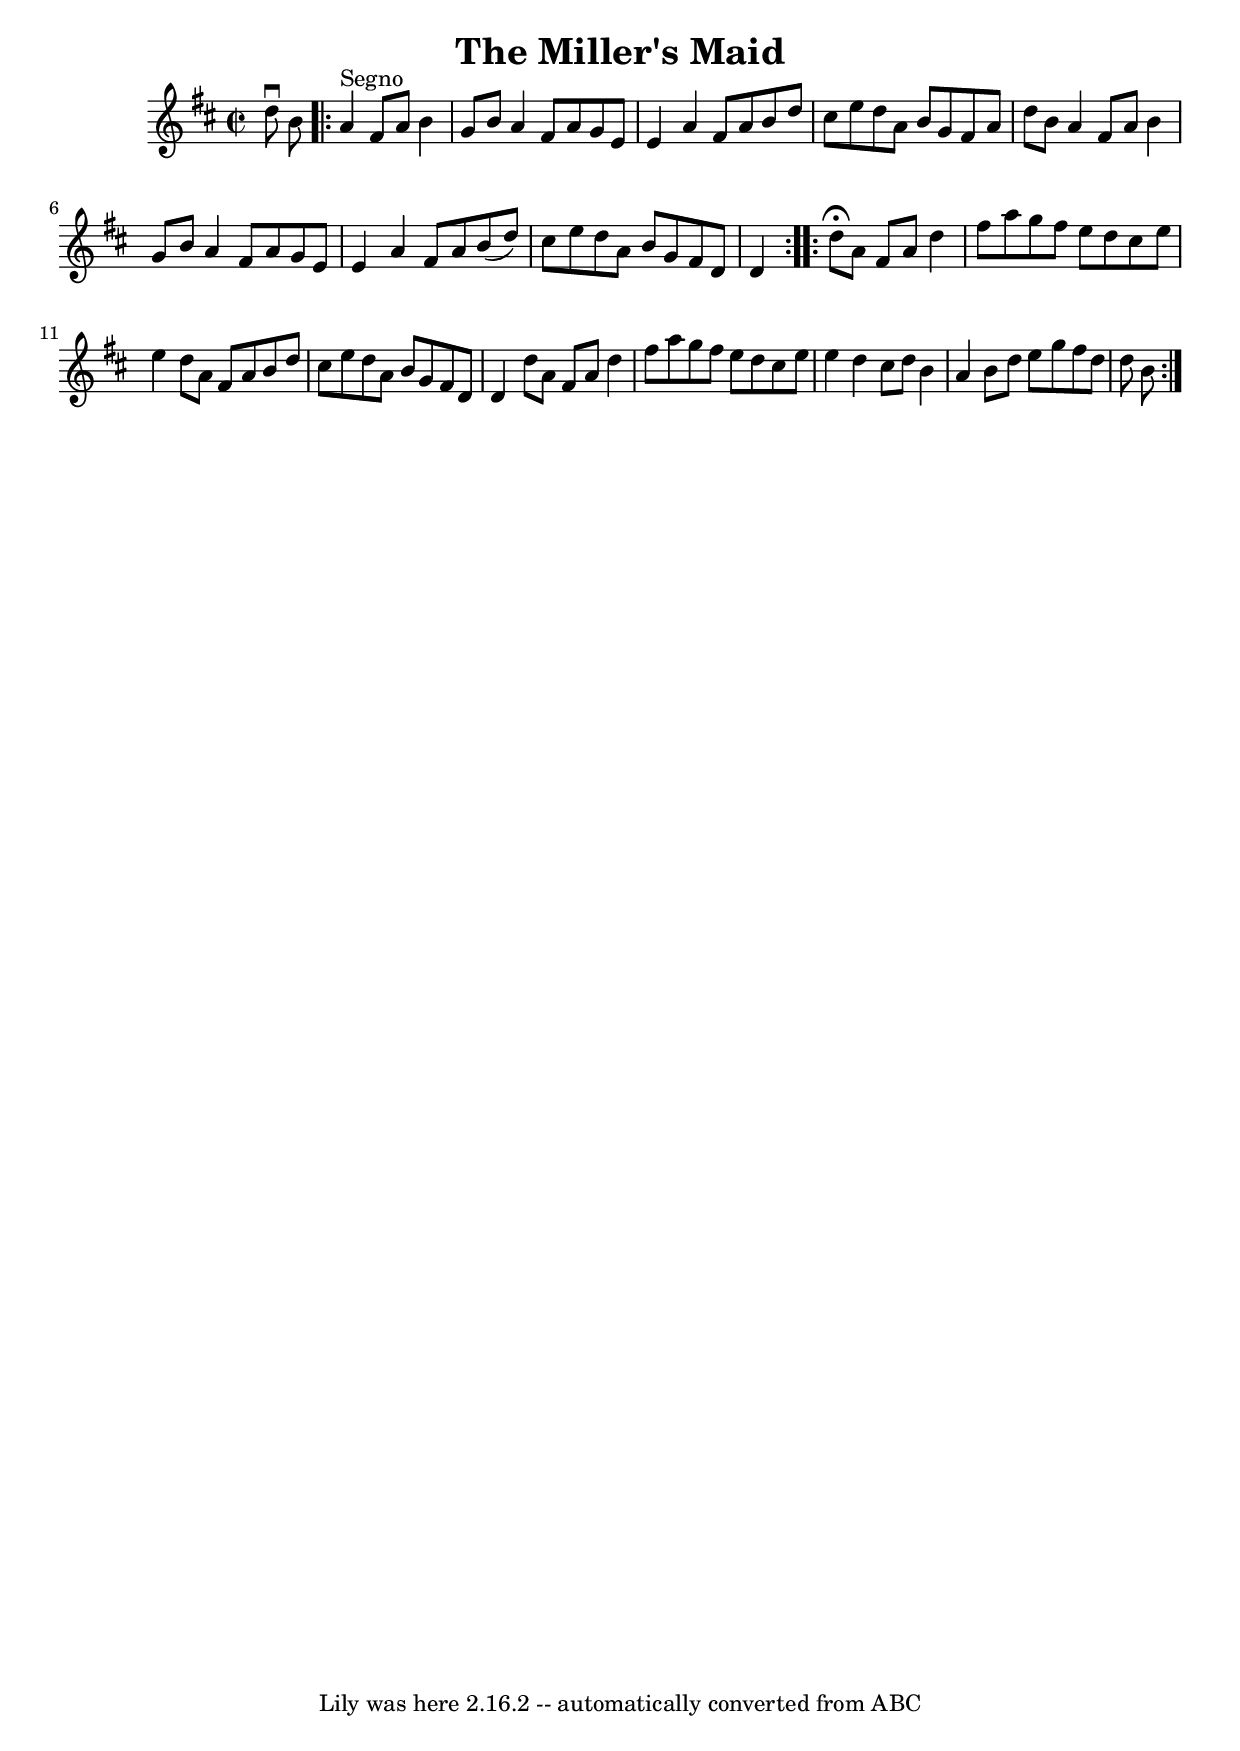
\version "2.16.2"
\include "Mammoth.ily"
\header {
  %% book = "Ryan's Mammoth Collection"
  crossRefNumber = "1"
  footnotes = ""
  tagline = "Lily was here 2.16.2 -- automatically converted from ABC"
  title = "The Miller's Maid"

}
voicedefault =  {


  \override Staff.TimeSignature #'style = #'C
  \time 2/2 
  \key d \major
  d''8^\downbow b'8    
  \repeat volta 2 {
    a'4 ^"Segno" fis'8 a'8 b'4 g'8 b'8  |
    a'4 fis'8 a'8    
    g'8 e'8 e'4  |
    a'4 fis'8 a'8 b'8 d''8 cis''8    
    e''8  |
    d''8 a'8 b'8 g'8 fis'8 a'8 d''8 b'8  
    |
    a'4 fis'8 a'8 b'4 g'8 b'8  |
    a'4 fis'8  
    a'8 g'8 e'8 e'4  |
    a'4 fis'8 a'8 b'8 (d''8)  
    cis''8 e''8  |
    d''8 a'8 b'8 g'8 fis'8 d'8 d'4    

  } 
  \repeat volta 2 {
    d''8^\fermata a'8 fis'8 a'8 d''4 fis''8  
    a''8  |
    g''8 fis''8 e''8 d''8 cis''8 e''8 e''4  
    |
    d''8 a'8 fis'8 a'8 b'8 d''8 cis''8 e''8  
    |
    d''8 a'8 b'8 g'8 fis'8 d'8 d'4  |
    d''8  
    a'8 fis'8 a'8 d''4 fis''8 a''8  |
    g''8 fis''8    
    e''8 d''8 cis''8 e''8 e''4  |
    d''4 cis''8 d''8    
    b'4 a'4  |
    b'8 d''8 e''8 g''8 fis''8 d''8 d''8    
    b'8    
  }   

}

\score{
  <<

    \context Staff="default"
    {
      \voicedefault 
      
    }

  >>
  \layout {
    
  }
  \midi {
  }

}
